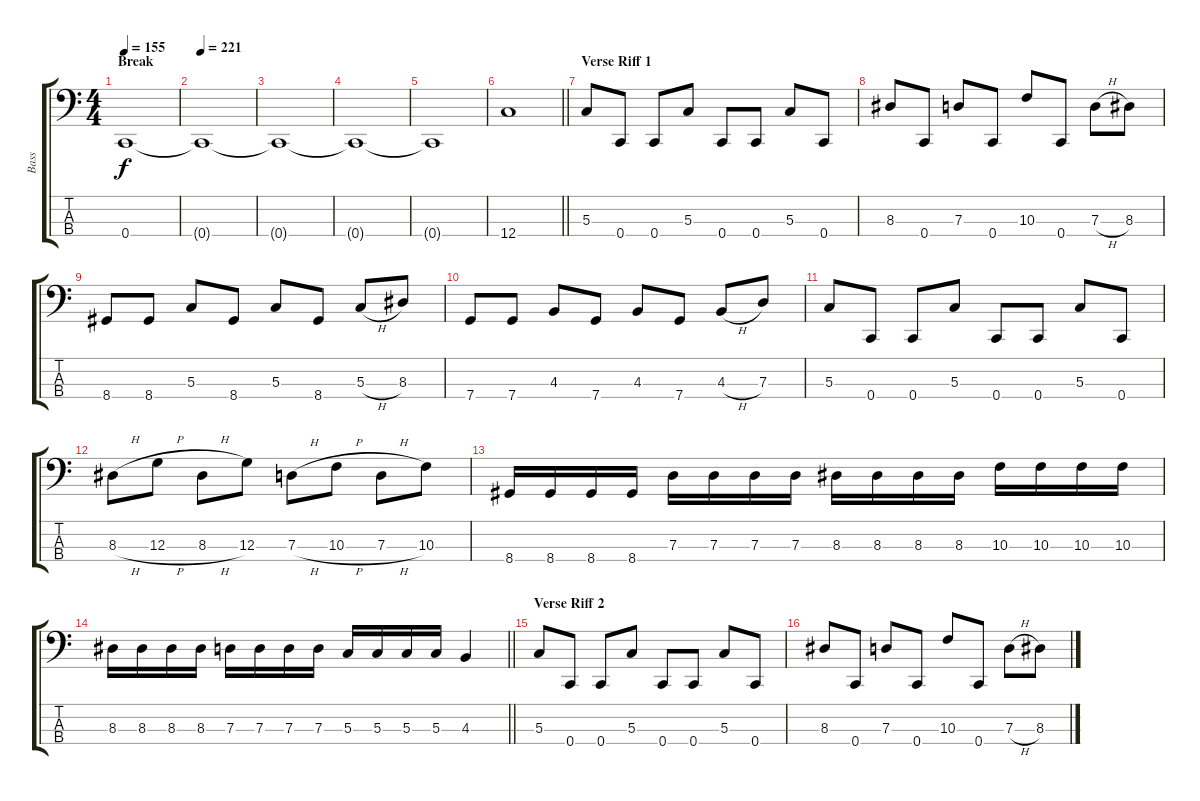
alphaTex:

\track ("Bass" "Bass") {instrument electricbassfinger}
\staff {score tabs}
\tuning (F2 C2 G1 C1) {hide}
\ts (4 4)
\section ("" "Break")
\tempo 155
\clef f4
\ks c
0.4.1{dy f} |
\tempo 221
0.4{t}.1 |
0.4{t}.1 |
0.4{t}.1 |
0.4{t}.1 |
\barLineRight lightlight
12.4.1 |
\section ("" "Verse Riff 1")
5.3.8 0.4.8 0.4.8 5.3.8 0.4.8 0.4.8 5.3.8 0.4.8 |
8.3.8 0.4.8 7.3.8 0.4.8 10.3.8 0.4.8 7.3{h}.8 8.3.8 |
8.4.8 8.4.8 5.3.8 8.4.8 5.3.8 8.4.8 5.3{h}.8 8.3.8 |
7.4.8 7.4.8 4.3.8 7.4.8 4.3.8 7.4.8 4.3{h}.8 7.3.8 |
5.3.8 0.4.8 0.4.8 5.3.8 0.4.8 0.4.8 5.3.8 0.4.8 |
8.3{h}.8 12.3{h}.8 8.3{h}.8 12.3.8 7.3{h}.8 10.3{h}.8 7.3{h}.8 10.3.8 |
8.4.16 8.4.16 8.4.16 8.4.16 7.3.16 7.3.16 7.3.16 7.3.16 8.3.16 8.3.16 8.3.16 8.3.16 10.3.16 10.3.16 10.3.16 10.3.16 |
\barLineRight lightlight
8.3.16 8.3.16 8.3.16 8.3.16 7.3.16 7.3.16 7.3.16 7.3.16 5.3.16 5.3.16 5.3.16 5.3.16 4.3.4 |
\section ("" "Verse Riff 2")
5.3.8 0.4.8 0.4.8 5.3.8 0.4.8 0.4.8 5.3.8 0.4.8 |
8.3.8 0.4.8 7.3.8 0.4.8 10.3.8 0.4.8 7.3{h}.8 8.3.8
